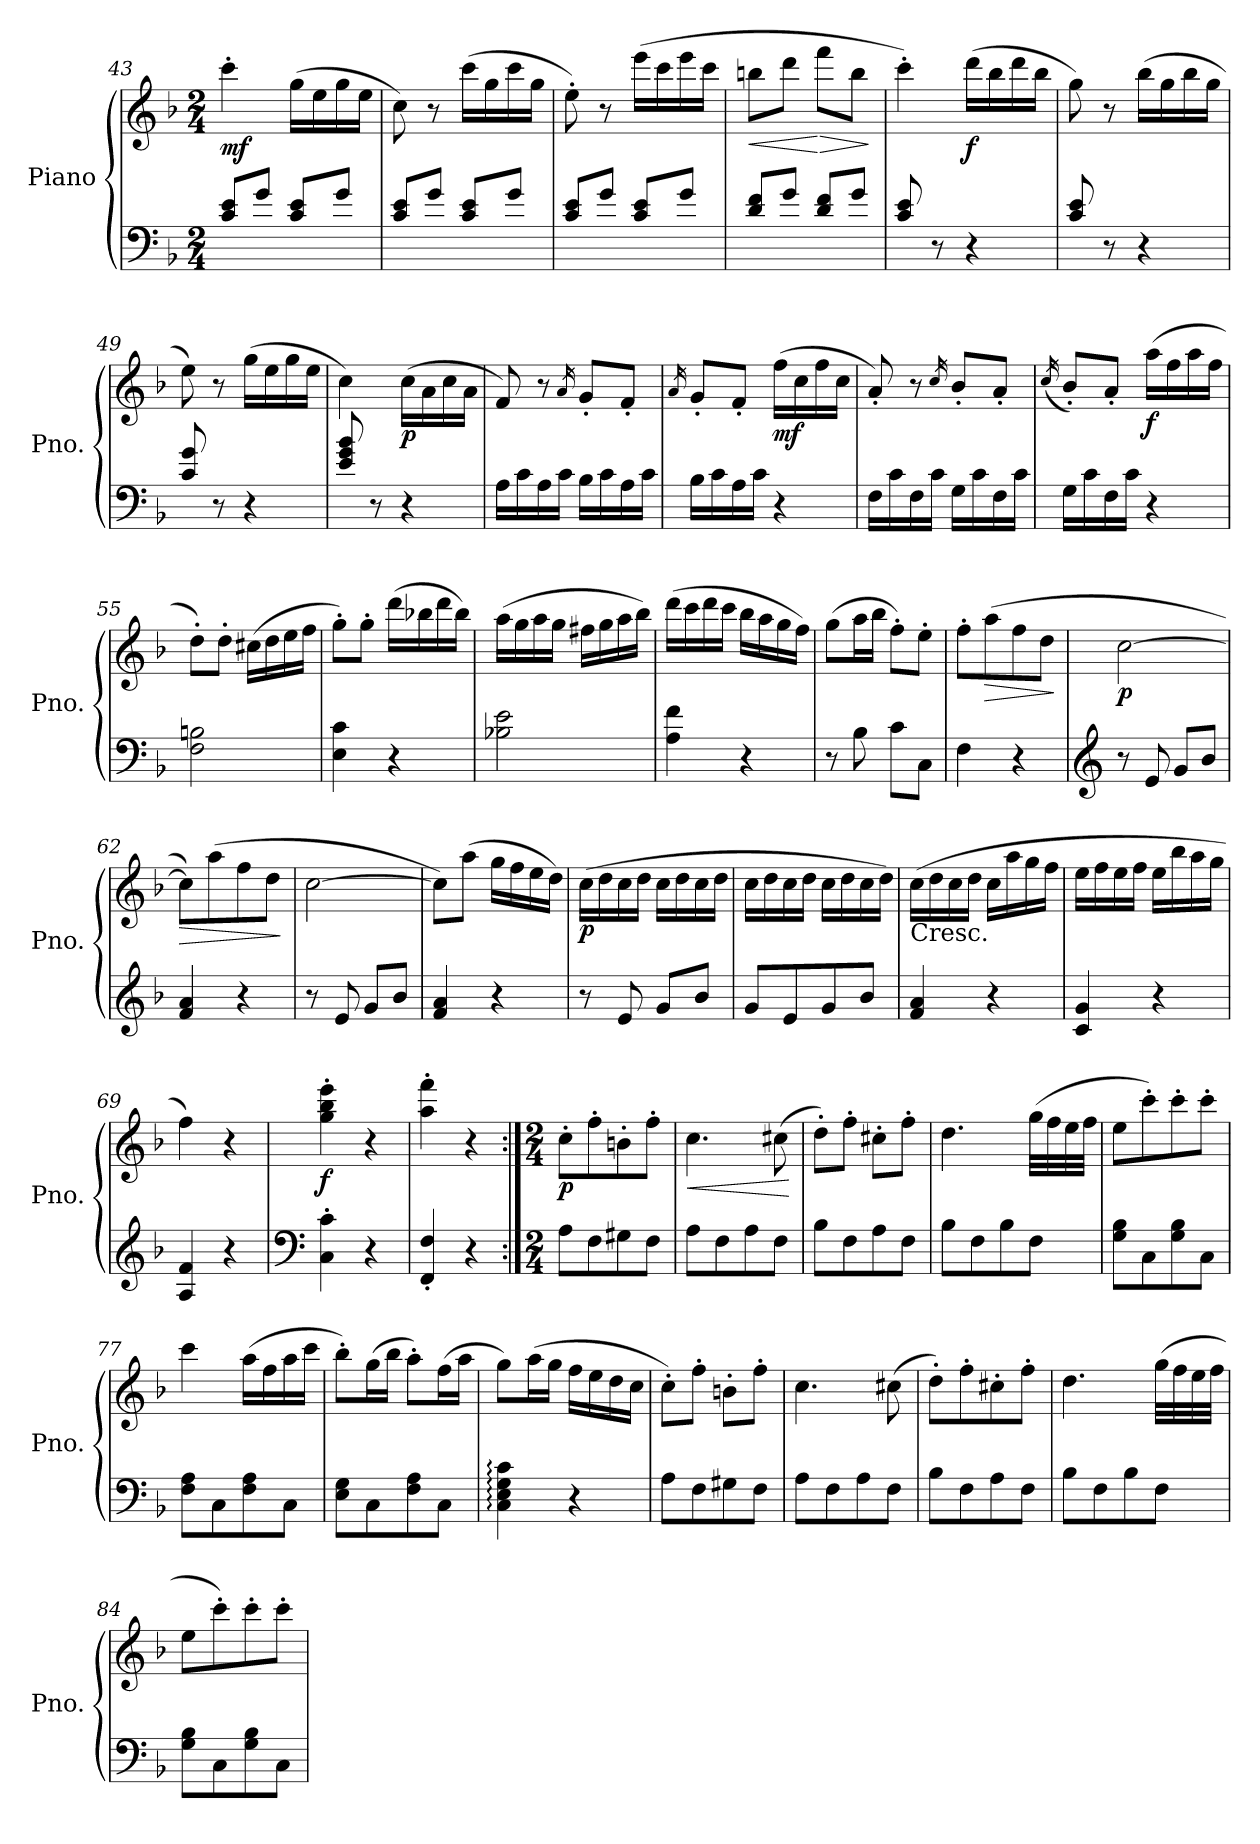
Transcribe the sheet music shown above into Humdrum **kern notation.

**kern	**kern	**dynam
*part1	*part1	*part1
*staff2	*staff1	*staff1/2
*I"Piano	*	*
*I'Pno.	*	*
!!LO:PB:g=z
*clefF4	*clefG2	*
*k[b-]	*k[b-]	*
*M2/4	*M2/4	*
=43	=43	=43
!	!	!LO:DY:b
8c/ 8e/L	4ccc'\	mf
8g/J	.	.
8c/ 8e/L	(16gg\LL	.
.	16ee\	.
8g/J	16gg\	.
.	16ee\JJ	.
=44	=44	=44
8c/ 8e/L	8cc\)	.
8g/J	8r	.
8c/ 8e/L	(16ccc\LL	.
.	16gg\	.
8g/J	16ccc\	.
.	16gg\JJ	.
=45	=45	=45
8c/ 8e/L	8ee'\)	.
8g/J	8r	.
8c/ 8e/L	(16eee\LL	.
.	16ccc\	.
8g/J	16eee\	.
.	16ccc\JJ	.
=46	=46	=46
!	!	!LO:HP:b
8d/ 8f/L	8bbn\L	<
8g/J	8ddd\J	.
!	!	!LO:HP:n=1:b
8d/ 8f/L	8fff\L	[ >
8g/J	8bb\J	.
.	.	]
!!LO:LB:g=z
=47	=47	=47
8c/ 8e/	4ccc'\)	.
8r	.	.
!	!	!LO:DY:b
4r	(16ddd\LL	f
.	16bb-\	.
.	16ddd\	.
.	16bb-\JJ	.
=48	=48	=48
8c/ 8e/	8gg\)	.
8r	8r	.
4r	(16bb-\LL	.
.	16gg\	.
.	16bb-\	.
.	16gg\JJ	.
=49	=49	=49
8c/ 8g/	8ee\)	.
8r	8r	.
4r	(16gg\LL	.
.	16ee\	.
.	16gg\	.
.	16ee\JJ	.
=50	=50	=50
8e/ 8g/ 8b-/	4cc\)	.
8r	.	.
!	!	!LO:DY:b
4r	(16cc\LL	p
.	16a\	.
.	16cc\	.
.	16a\JJ	.
!!LO:LB:g=z
=51	=51	=51
16A\LL	8f/)	.
16c\	.	.
16A\	8r	.
16c\JJ	.	.
.	16qa/	.
16B-\LL	8g'/L	.
16c\	.	.
16A\	8f'/J	.
16c\JJ	.	.
=52	=52	=52
.	16qa/	.
16B-\LL	8g'/L	.
16c\	.	.
16A\	8f'/J	.
16c\JJ	.	.
!	!	!LO:DY:b
4r	(16ff\LL	mf
.	16cc\	.
.	16ff\	.
.	16cc\JJ	.
=53	=53	=53
16F\LL	8a'/)	.
16c\	.	.
16F\	8r	.
16c\JJ	.	.
.	16qcc/	.
16G\LL	8b-'/L	.
16c\	.	.
16F\	8a'/J	.
16c\JJ	.	.
=54	=54	=54
.	(16qcc/	.
16G\LL	8b-'/L)	.
16c\	.	.
16F\	8a'/J	.
16c\JJ	.	.
!	!	!LO:DY:b
4r	(16aa\LL	f
.	16ff\	.
.	16aa\	.
.	16ff\JJ	.
!!LO:LB:g=z
=55	=55	=55
2F\ 2Bn\	8dd'\L)	.
.	8dd'\J	.
.	(16cc#X\LL	.
.	16dd\	.
.	16ee\	.
.	16ff\JJ	.
=56	=56	=56
4E\ 4c\	8gg'\L)	.
.	8gg'\J	.
4r	(16ddd\LL	.
.	16bb-X\	.
.	16ddd\	.
.	16bb-\JJ)	.
=57	=57	=57
2B-X\ 2e\	(16aa\LL	.
.	16gg\	.
.	16aa\	.
.	16gg\JJ	.
.	16ff#X\LL	.
.	16gg\	.
.	16aa\	.
.	16bb-\JJ)	.
=58	=58	=58
4A\ 4f\	(16ddd\LL	.
.	16ccc\	.
.	16ddd\	.
.	16ccc\JJ	.
4r	16bb-\LL	.
.	16aa\	.
.	16gg\	.
.	16ff\JJ)	.
!!LO:LB:g=z
=59	=59	=59
8r	(8gg\L	.
8B-\	16aa\L	.
.	16bb-\JJ	.
8c\L	8ff'\L)	.
8C\J	8ee'\J	.
=60	=60	=60
4F\	8ff'\L	.
!	!	!LO:HP:b
.	(8aa\	>
4r	8ff\	.
.	8dd\J	.
.	.	]
=61	=61	=61
*clefG2	*	*
!	!	!LO:DY:b
8r	[2cc\	p
8e/	.	.
8g/L	.	.
8b-/J	.	.
=62	=62	=62
!	!	!LO:HP:b
4f/ 4a/	8cc\L])	>
.	(8aa\	.
4r	8ff\	.
.	8dd\J	.
.	.	]
!!LO:PB:g=z
=63	=63	=63
8r	[2cc\	.
8e/	.	.
8g/L	.	.
8b-/J	.	.
=64	=64	=64
4f/ 4a/	8cc\L])	.
.	(8aa\J	.
4r	16gg\LL	.
.	16ff\	.
.	16ee\	.
.	16dd\JJ)	.
=65	=65	=65
!	!	!LO:DY:b
8r	(16cc\LL	p
.	16dd\	.
8e/	16cc\	.
.	16dd\JJ	.
8g/L	16cc\LL	.
.	16dd\	.
8b-/J	16cc\	.
.	16dd\JJ	.
=66	=66	=66
8g/L	16cc\LL	.
.	16dd\	.
8e/	16cc\	.
.	16dd\JJ	.
8g/	16cc\LL	.
.	16dd\	.
8b-/J	16cc\	.
.	16dd\JJ)	.
!!LO:LB:g=z
=67	=67	=67
!	!LO:TX:b:t=Cresc.	!
4f/ 4a/	(16cc\LL	.
.	16dd\	.
.	16cc\	.
.	16dd\JJ	.
4r	16cc\LL	.
.	16aa\	.
.	16gg\	.
.	16ff\JJ	.
=68	=68	=68
4c/ 4g/	16ee\LL	.
.	16ff\	.
.	16ee\	.
.	16ff\JJ	.
4r	16ee\LL	.
.	16bb-\	.
.	16aa\	.
.	16gg\JJ	.
=69	=69	=69
4A/ 4f/	4ff\)	.
4r	4r	.
=70	=70	=70
*clefF4	*	*
!	!	!LO:DY:b
4C\' 4c\'	4gg\' 4bb-\' 4eee\'	f
4r	4r	.
=71	=71	=71
4FF/' 4F/'	4aa\' 4fff\'	.
4r	4r	.
!!LO:PB:g=z
=72:|!	=72:|!	=72:|!
*M2/4	*M2/4	*
!	!	!LO:DY:b
8A\L	8cc'\L	p
8F\	8ff'\	.
8G#X\	8bn'\	.
8F\J	8ff'\J	.
=73	=73	=73
!	!	!LO:HP:b
8A\L	4.cc\	<
8F\	.	.
8A\	.	.
8F\J	(8cc#X\	.
.	.	[
=74	=74	=74
8B-\L	8dd'\L)	.
8F\	8ff'\J	.
8A\	8cc#X'\L	.
8F\J	8ff'\J	.
=75	=75	=75
8B-\L	4.dd\	.
8F\	.	.
8B-\	.	.
8F\J	(32gg\LLL	.
.	32ff\	.
.	32ee\	.
.	32ff\JJJ	.
!!LO:LB:g=z
=76	=76	=76
8G\ 8B-\L	8ee\L	.
8C\	8ccc'\)	.
8G\ 8B-\	8ccc'\	.
8C\J	8ccc'\J	.
=77	=77	=77
8F\ 8A\L	4ccc\	.
8C\	.	.
8F\ 8A\	(16aa\LL	.
.	16ff\	.
8C\J	16aa\	.
.	16ccc\JJ	.
=78	=78	=78
8E\ 8G\L	8bb-'\L)	.
8C\	(16gg\L	.
.	16bb-\JJ	.
8F\ 8A\	8aa'\L)	.
8C\J	(16ff\L	.
.	16aa\JJ	.
=79	=79	=79
4C\: 4E\: 4G\: 4c\:	8gg\L)	.
.	(16aa\L	.
.	16gg\JJ	.
4r	16ff\LL	.
.	16ee\	.
.	16dd\	.
.	16cc\JJ	.
!!LO:LB:g=z
=80	=80	=80
8A\L	8cc'\L)	.
8F\	8ff'\J	.
8G#X\	8bn'\L	.
8F\J	8ff'\J	.
=81	=81	=81
8A\L	4.cc\	.
8F\	.	.
8A\	.	.
8F\J	(8cc#X\	.
=82	=82	=82
8B-\L	8dd'\L)	.
8F\	8ff'\	.
8A\	8cc#X'\	.
8F\J	8ff'\J	.
=83	=83	=83
8B-\L	4.dd\	.
8F\	.	.
8B-\	.	.
8F\J	(32gg\LLL	.
.	32ff\	.
.	32ee\	.
.	32ff\JJJ	.
=84	=84	=84
8G\ 8B-\L	8ee\L	.
8C\	8ccc'\)	.
8G\ 8B-\	8ccc'\	.
8C\J	8ccc'\J	.
=	=	=
*-	*-	*-
